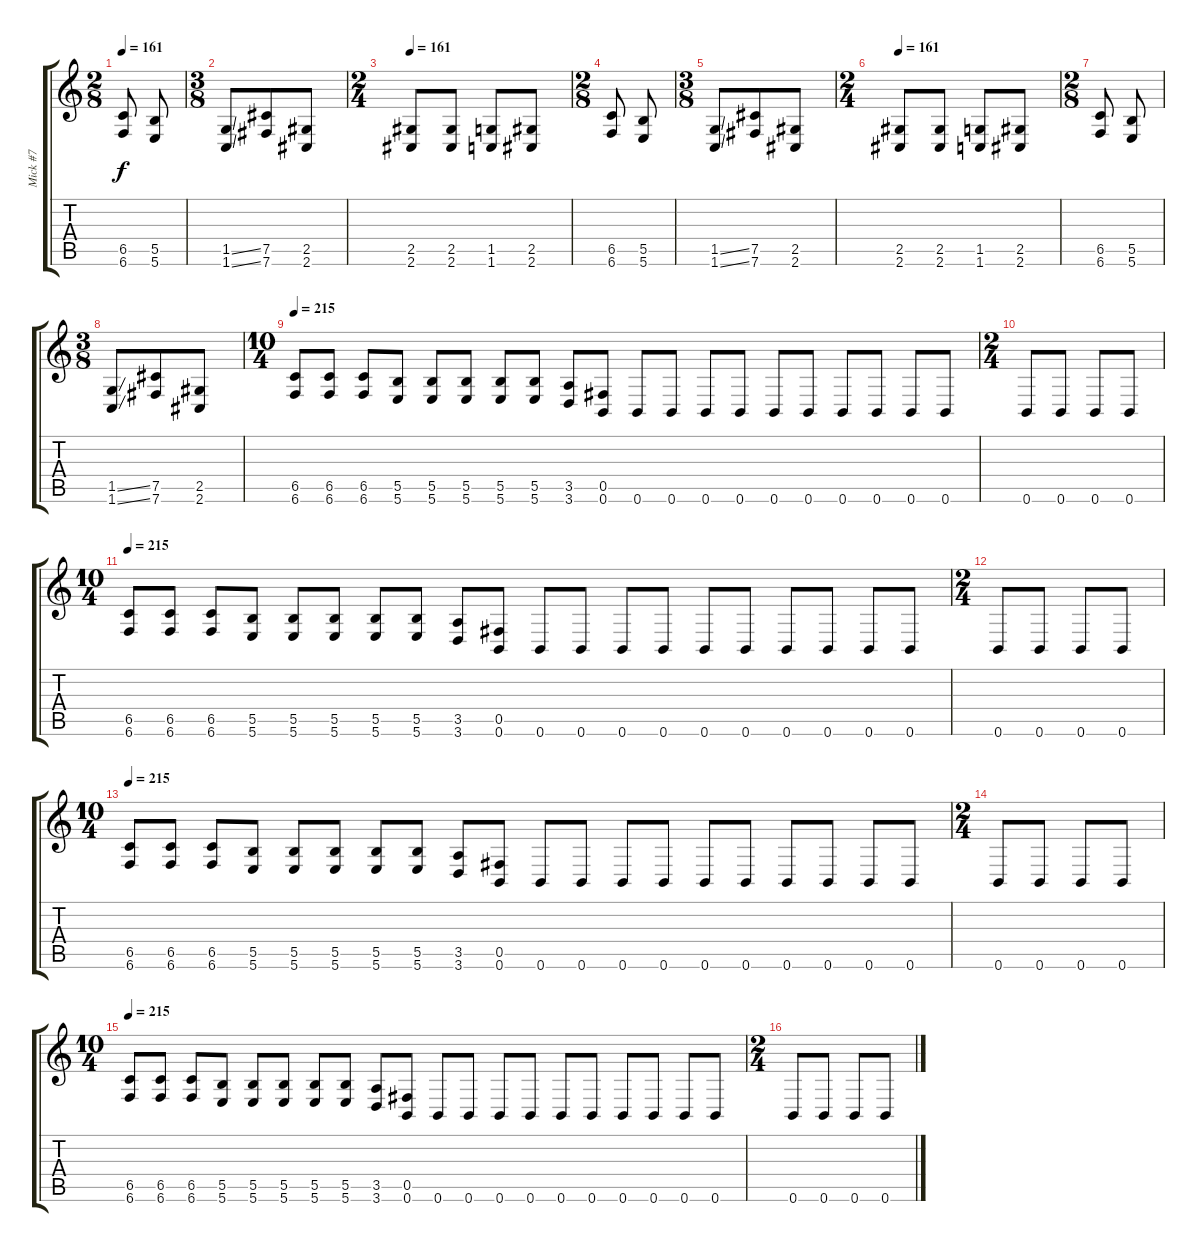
\track ("Mick #7" "Mick #7") {instrument overdrivenguitar}
\staff {score tabs}
\tuning (Db4 Ab3 E3 B2 Gb2 B1) {hide}
\ts (2 8)
\tempo 161
\clef g2
\ks c
(6.5 6.6).8{dy f} (5.5 5.6).8 |
\ts (3 8)
(1.5{ss} 1.6{ss}).8 (7.5 7.6).8 (2.5 2.6).8 |
\ts (2 4)
\tempo 161
(2.5 2.6).8 (2.5 2.6).8 (1.5 1.6).8 (2.5 2.6).8 |
\ts (2 8)
(6.5 6.6).8 (5.5 5.6).8 |
\ts (3 8)
(1.5{ss} 1.6{ss}).8 (7.5 7.6).8 (2.5 2.6).8 |
\ts (2 4)
\tempo 161
(2.5 2.6).8 (2.5 2.6).8 (1.5 1.6).8 (2.5 2.6).8 |
\ts (2 8)
(6.5 6.6).8 (5.5 5.6).8 |
\ts (3 8)
(1.5{ss} 1.6{ss}).8 (7.5 7.6).8 (2.5 2.6).8 |
\ts (10 4)
\tempo 215
(6.5 6.6).8{volume 13 balance 3} (6.5 6.6).8 (6.5 6.6).8 (5.5 5.6).8 (5.5 5.6).8 (5.5 5.6).8 (5.5 5.6).8 (5.5 5.6).8 (3.5 3.6).8 (0.5 0.6).8 0.6.8 0.6.8 0.6.8 0.6.8 0.6.8 0.6.8 0.6.8 0.6.8 0.6.8 0.6.8 |
\ts (2 4)
0.6.8 0.6.8 0.6.8 0.6.8 |
\ts (10 4)
\tempo 215
(6.5 6.6).8{volume 13 balance 3} (6.5 6.6).8 (6.5 6.6).8 (5.5 5.6).8 (5.5 5.6).8 (5.5 5.6).8 (5.5 5.6).8 (5.5 5.6).8 (3.5 3.6).8 (0.5 0.6).8 0.6.8 0.6.8 0.6.8 0.6.8 0.6.8 0.6.8 0.6.8 0.6.8 0.6.8 0.6.8 |
\ts (2 4)
0.6.8 0.6.8 0.6.8 0.6.8 |
\ts (10 4)
\tempo 215
(6.5 6.6).8{volume 13 balance 3} (6.5 6.6).8 (6.5 6.6).8 (5.5 5.6).8 (5.5 5.6).8 (5.5 5.6).8 (5.5 5.6).8 (5.5 5.6).8 (3.5 3.6).8 (0.5 0.6).8 0.6.8 0.6.8 0.6.8 0.6.8 0.6.8 0.6.8 0.6.8 0.6.8 0.6.8 0.6.8 |
\ts (2 4)
0.6.8 0.6.8 0.6.8 0.6.8 |
\ts (10 4)
\tempo 215
(6.5 6.6).8{volume 13 balance 3} (6.5 6.6).8 (6.5 6.6).8 (5.5 5.6).8 (5.5 5.6).8 (5.5 5.6).8 (5.5 5.6).8 (5.5 5.6).8 (3.5 3.6).8 (0.5 0.6).8 0.6.8 0.6.8 0.6.8 0.6.8 0.6.8 0.6.8 0.6.8 0.6.8 0.6.8 0.6.8 |
\ts (2 4)
0.6.8 0.6.8 0.6.8 0.6.8
